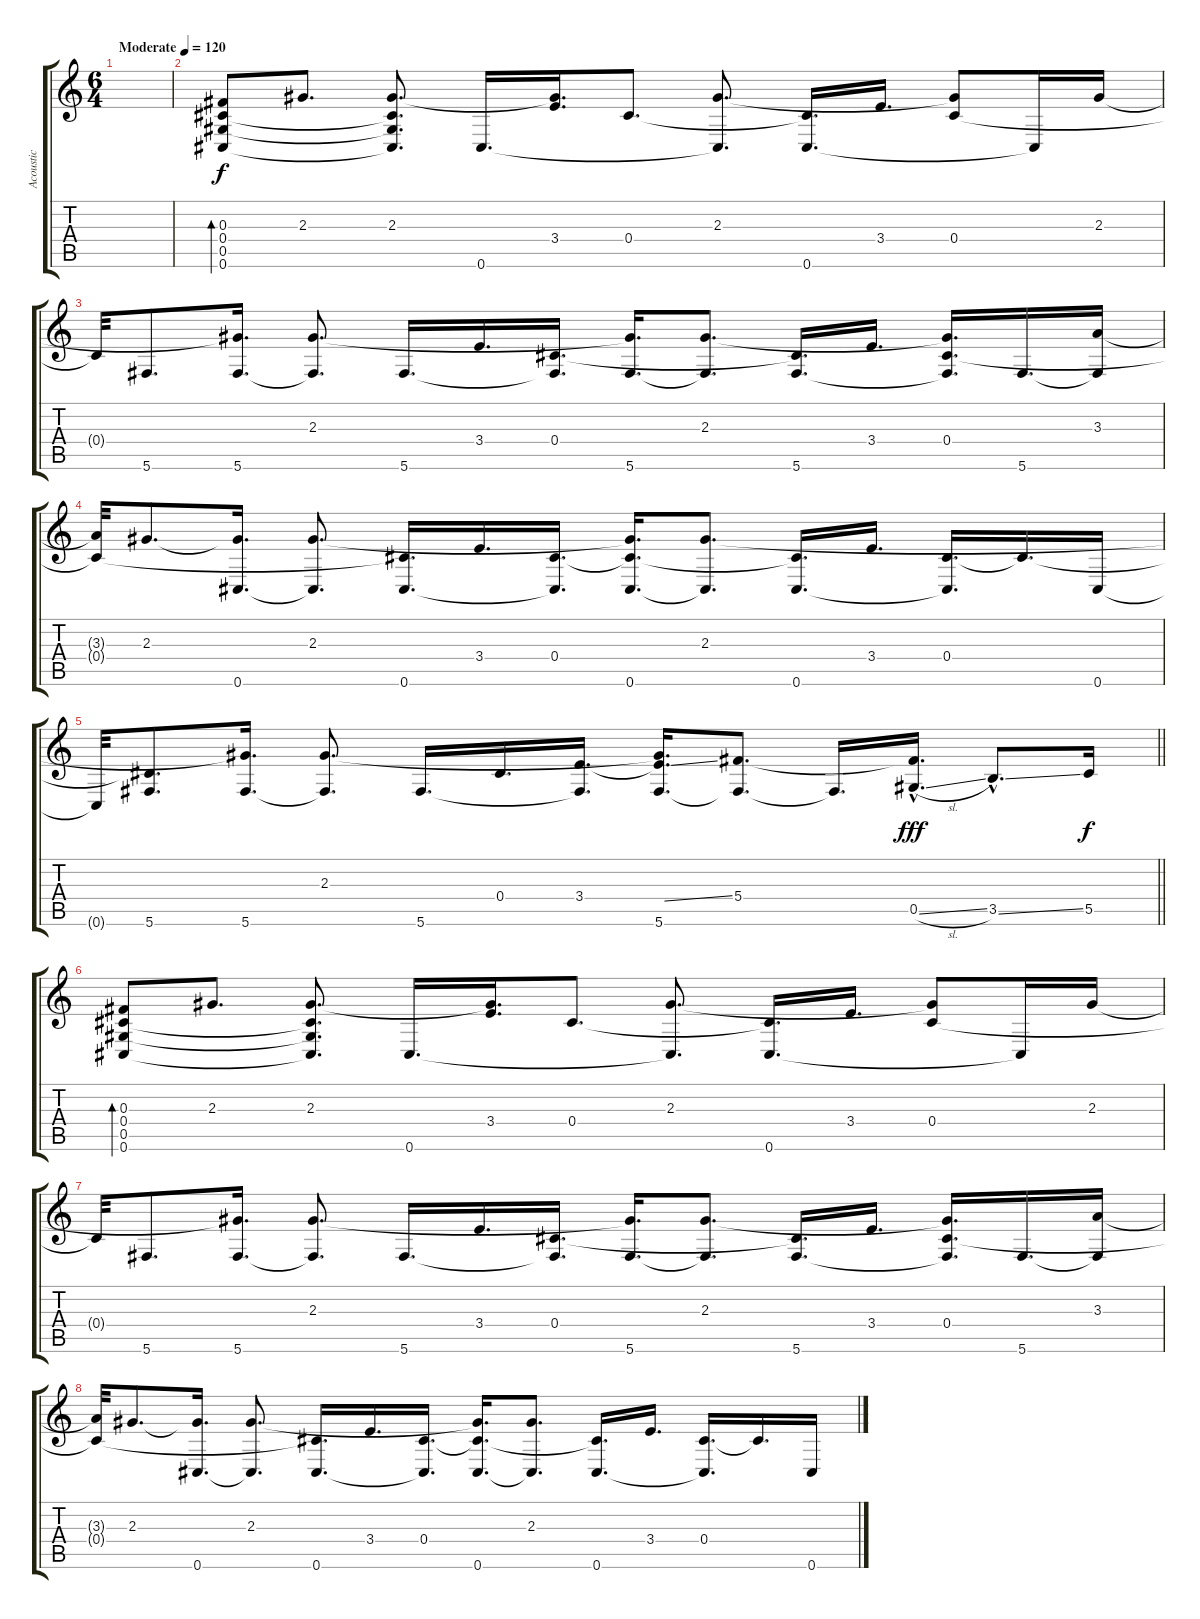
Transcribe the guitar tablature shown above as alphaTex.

\track ("Acoustic" "Acoustic") {instrument acousticguitarsteel}
\staff {score tabs}
\tuning (Eb4 Bb3 Gb3 Db3 Ab2 Db2) {hide}
\ts (6 4)
\tempo (120 "Moderate")
\tempo 107
\tempo (120 "Moderate")
\clef g2
\ks c
|
(0.3 0.4 0.5 0.6).8{bd 480} 2.3.8{d} (2.3 0.4{t} 0.5{t} 0.6{t}).8{d} 0.6.16{d} (2.3{t} 3.4).16{d} 0.4.8{d} (2.3 0.6{t}).8{d} (0.4{t} 0.6).16{d} 3.4.16{d} (2.3{t} 0.4).8 0.6{t}.16 2.3.16 |
0.4{t}.32 5.6.8{d} (2.3{t} 5.6).16{d} (2.3 5.6{t}).8{d} 5.6.16{d} 3.4.16{d} (0.4 5.6{t}).16{d} (2.3{t} 5.6).16{d} (2.3 5.6{t}).8{d} (0.4{t} 5.6).16{d} 3.4.16{d} (2.3{t} 0.4 5.6{t}).16{d} 5.6.16{d} (3.3 5.6{t}).16 |
(3.3{t} 0.4{t}).32 2.3.8{d} (2.3{t} 0.6).16{d} (2.3 0.6{t}).8{d} (0.4{t} 0.6).16{d} 3.4.16{d} (0.4 0.6{t}).16{d} (2.3{t} 0.4{t} 0.6).16{d} (2.3 0.6{t}).8{d} (0.4{t} 0.6).16{d} 3.4.16{d} (0.4 0.6{t}).16{d} 0.4{t}.16{d} 0.6.16 |
\barLineRight lightlight
0.6{t}.32 (0.4{t} 5.6).8{d} (2.3{t} 5.6).16{d} (2.3 5.6{t}).8{d} 5.6.16{d} 0.4.16{d} (3.4 5.6{t}).16{d} (2.3{t} 3.4{ss t} 5.6).16{d} (5.4 5.6{t}).8{d} 5.6{t}.16{d} (5.4{t} 0.5{sl hac}).16{d dy fff} 3.5{ss hac}.8{d} 5.5.16{dy f} |
\section ("" "")
(0.3 0.4 0.5 0.6).8{bd 480} 2.3.8{d} (2.3 0.4{t} 0.5{t} 0.6{t}).8{d} 0.6.16{d} (2.3{t} 3.4).16{d} 0.4.8{d} (2.3 0.6{t}).8{d} (0.4{t} 0.6).16{d} 3.4.16{d} (2.3{t} 0.4).8 0.6{t}.16 2.3.16 |
0.4{t}.32 5.6.8{d} (2.3{t} 5.6).16{d} (2.3 5.6{t}).8{d} 5.6.16{d} 3.4.16{d} (0.4 5.6{t}).16{d} (2.3{t} 5.6).16{d} (2.3 5.6{t}).8{d} (0.4{t} 5.6).16{d} 3.4.16{d} (2.3{t} 0.4 5.6{t}).16{d} 5.6.16{d} (3.3 5.6{t}).16 |
(3.3{t} 0.4{t}).32 2.3.8{d} (2.3{t} 0.6).16{d} (2.3 0.6{t}).8{d} (0.4{t} 0.6).16{d} 3.4.16{d} (0.4 0.6{t}).16{d} (2.3{t} 0.4{t} 0.6).16{d} (2.3 0.6{t}).8{d} (0.4{t} 0.6).16{d} 3.4.16{d} (0.4 0.6{t}).16{d} 0.4{t}.16{d} 0.6.16
